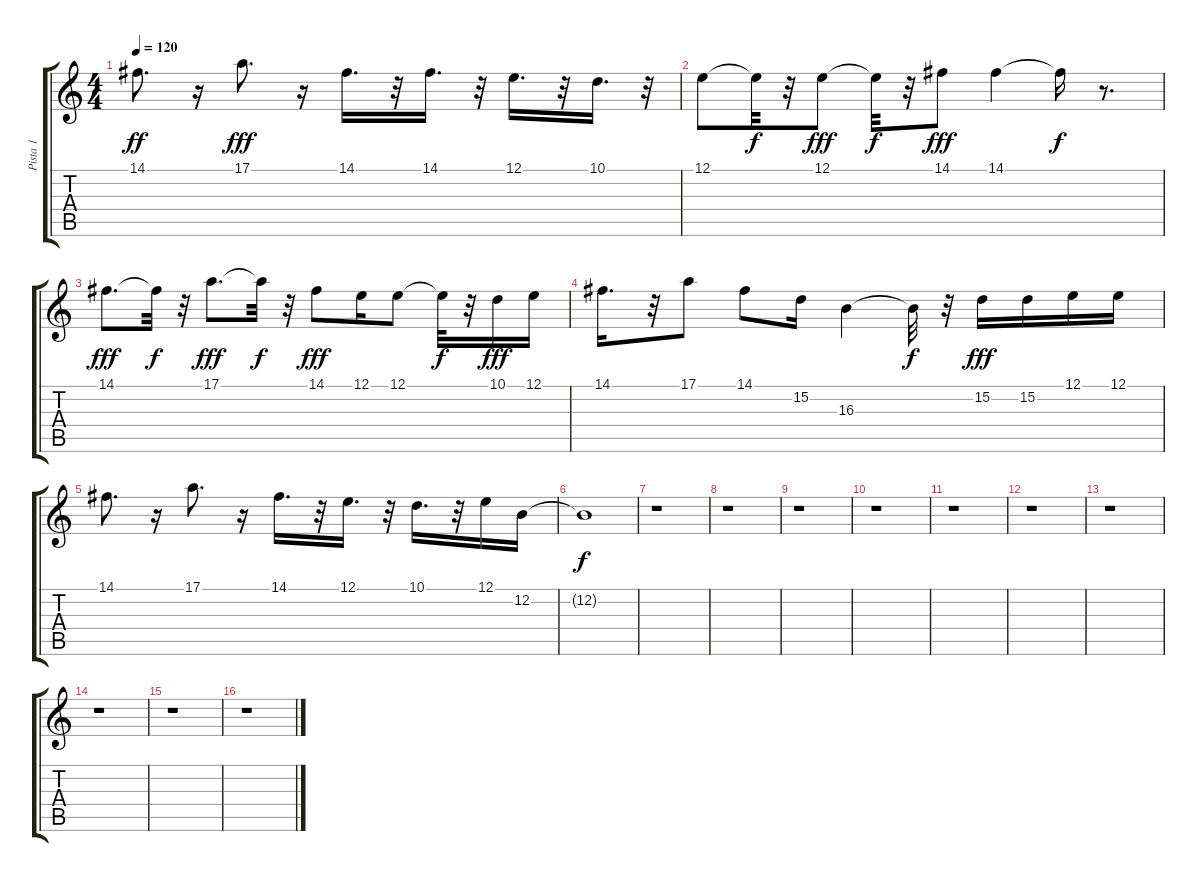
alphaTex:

\track ("Pista 1" "Pista 1") {instrument tuba}
\staff {score tabs}
\tuning (E4 B3 G3 D3 A2 E2) {hide}
\ts (4 4)
\tempo 120
\clef g2
\ks c
14.1.8{d dy ff} r.16 17.1.8{d dy fff} r.16 14.1.16{d} r.32 14.1.16{d} r.32 12.1.16{d} r.32 10.1.16{d} r.32 |
12.1.8 12.1{t}.32{dy f} r.32 12.1.8{dy fff} 12.1{t}.32{dy f} r.32 14.1.8{dy fff} 14.1.4 14.1{t}.16{dy f} r.8{d} |
14.1.8{d dy fff} 14.1{t}.32{dy f} r.32 17.1.8{d dy fff} 17.1{t}.32{dy f} r.32 14.1.8{dy fff} 12.1.16 12.1.8 12.1{t}.32{dy f} r.32 10.1.16{dy fff} 12.1.16 |
14.1.16{d} r.32 17.1.8 14.1.8 15.2.16 16.3.4 16.3{t}.32{dy f} r.32 15.2.16{dy fff} 15.2.16 12.1.16 12.1.16 |
14.1.8{d} r.16 17.1.8{d} r.16 14.1.16{d} r.32 12.1.16{d} r.32 10.1.16{d} r.32 12.1.16 12.2.16 |
12.2{t}.1{dy f} |
r.1 |
r.1 |
r.1 |
r.1 |
r.1 |
r.1 |
r.1 |
r.1 |
r.1 |
r.1
